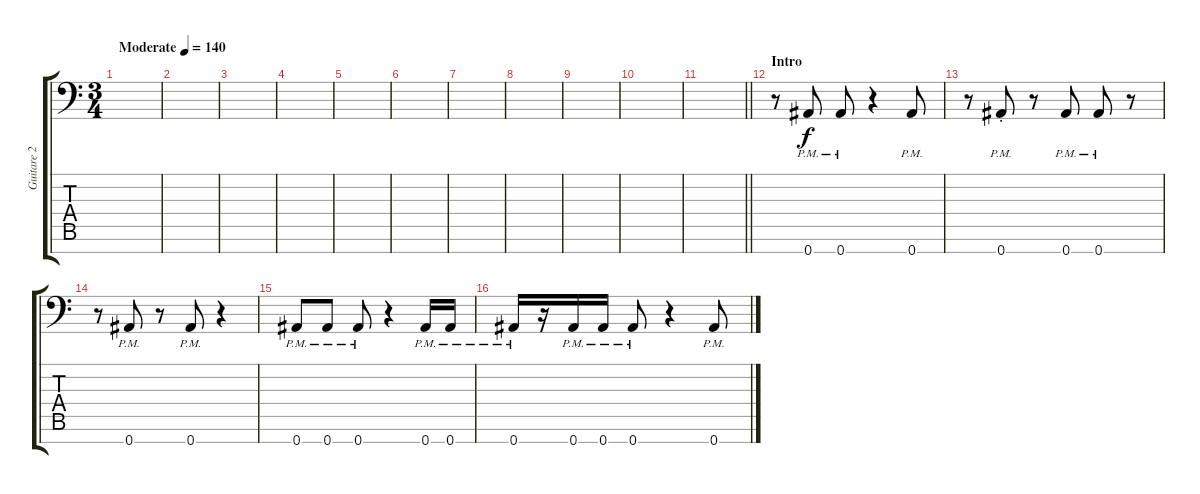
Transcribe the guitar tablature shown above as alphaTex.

\track ("Guitare 2" "Guitare 2") {instrument distortionguitar}
\staff {score tabs}
\tuning (Eb4 Bb3 Gb3 Db3 Ab2 Eb2 Bb1) {hide}
\ts (3 4)
\tempo (140 "Moderate")
\clef f4
\ks c
|
|
|
|
|
|
|
|
|
|
\barLineRight lightlight
|
\section ("" "Intro")
r.8 0.7{pm}.8 0.7{pm}.8 r.4 0.7{pm}.8 |
r.8 0.7{pm st}.8 r.8 0.7{pm}.8 0.7{pm}.8 r.8 |
r.8 0.7{pm}.8 r.8 0.7{pm}.8 r.4 |
0.7{pm}.8 0.7{pm}.8 0.7{pm}.8 r.4 0.7{pm}.16 0.7{pm}.16 |
0.7{pm}.16 r.16 0.7{pm}.16 0.7{pm}.16 0.7{pm}.8 r.4 0.7{pm}.8
